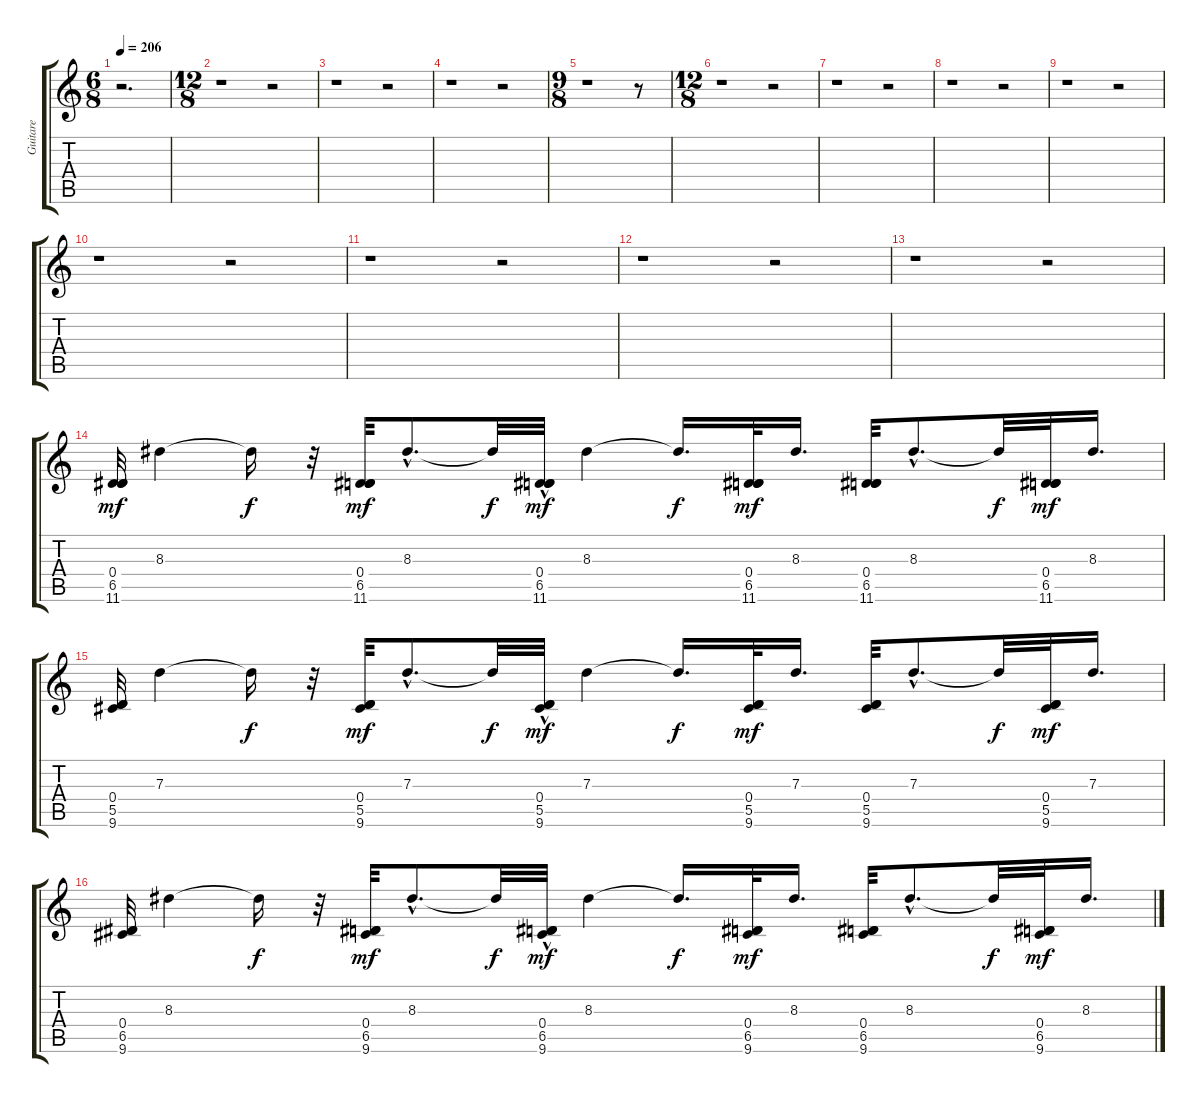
\track ("Guitare" "Guitare") {instrument acousticguitarsteel}
\staff {score tabs}
\tuning (E4 B3 G3 D3 A2 E2) {hide}
\ts (6 8)
\tempo 206
\clef g2
\ks c
r.2{d dy mf instrument acousticguitarsteel} |
\ts (12 8)
r.1 r.2 |
r.1 r.2 |
r.1 r.2 |
\ts (9 8)
r.1 r.8 |
\ts (12 8)
r.1 r.2 |
r.1 r.2 |
r.1 r.2 |
r.1 r.2 |
r.1 r.2 |
r.1 r.2 |
r.1 r.2 |
r.1 r.2 |
(0.4 6.5 11.6).32 8.3.4 8.3{t}.16{dy f} r.32 (0.4 6.5 11.6).32{dy mf} 8.3{hac}.8{d} 8.3{t}.32{dy f} (0.4{hac} 6.5{hac} 11.6{hac}).32{dy mf} 8.3.4 8.3{t}.16{d dy f} (0.4 6.5 11.6).32{dy mf} 8.3.16{d} (0.4 6.5 11.6).32 8.3{hac}.8{d} 8.3{t}.32{dy f} (0.4 6.5 11.6).32{dy mf} 8.3.16{d} |
(0.4 5.5 9.6).32 7.3.4 7.3{t}.16{dy f} r.32 (0.4 5.5 9.6).32{dy mf} 7.3{hac}.8{d} 7.3{t}.32{dy f} (0.4{hac} 5.5{hac} 9.6{hac}).32{dy mf} 7.3.4 7.3{t}.16{d dy f} (0.4 5.5 9.6).32{dy mf} 7.3.16{d} (0.4 5.5 9.6).32 7.3{hac}.8{d} 7.3{t}.32{dy f} (0.4 5.5 9.6).32{dy mf} 7.3.16{d} |
(0.4 6.5 9.6).32 8.3.4 8.3{t}.16{dy f} r.32 (0.4 6.5 9.6).32{dy mf} 8.3{hac}.8{d} 8.3{t}.32{dy f} (0.4{hac} 6.5{hac} 9.6{hac}).32{dy mf} 8.3.4 8.3{t}.16{d dy f} (0.4 6.5 9.6).32{dy mf} 8.3.16{d} (0.4 6.5 9.6).32 8.3{hac}.8{d} 8.3{t}.32{dy f} (0.4 6.5 9.6).32{dy mf} 8.3.16{d}
